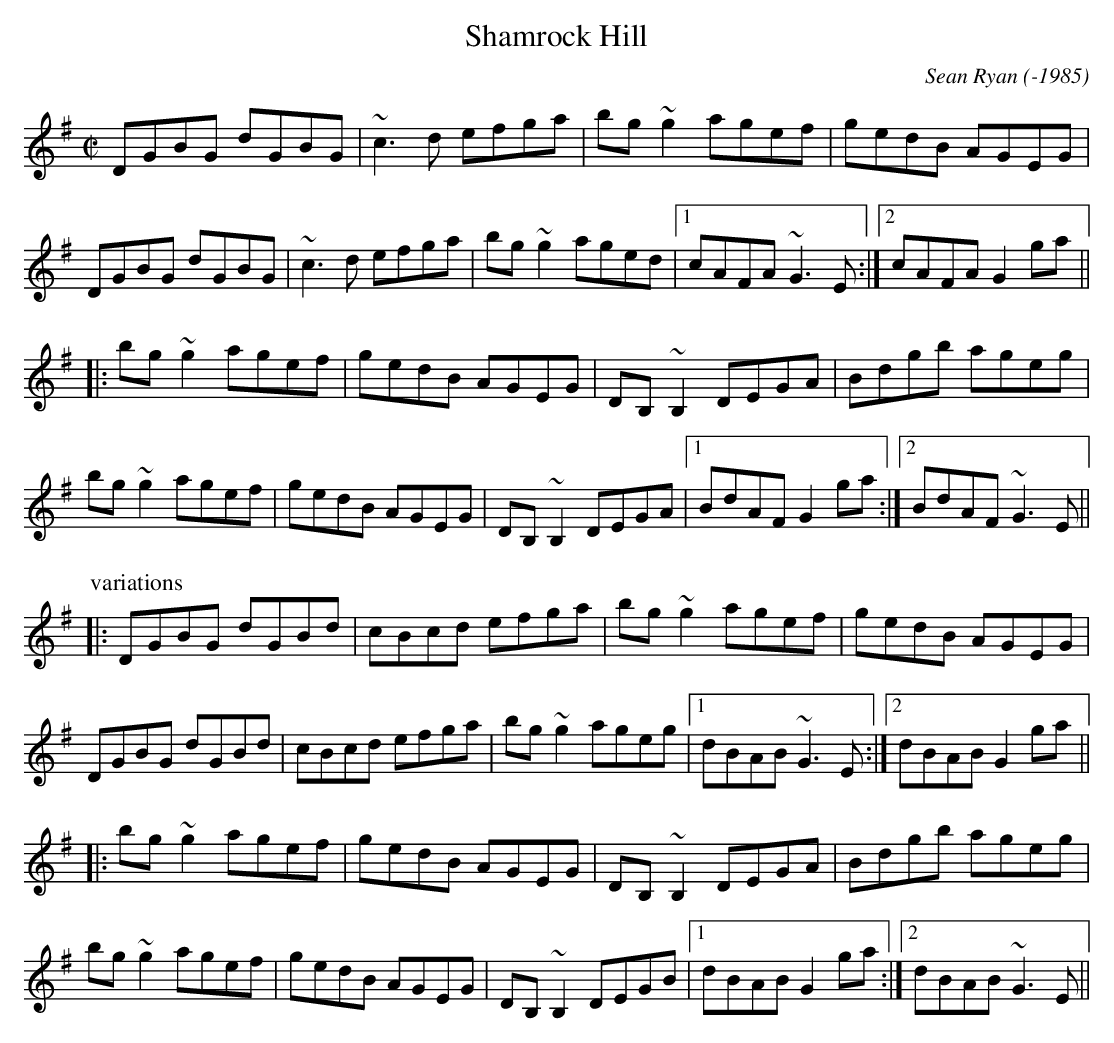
X:1
T:Shamrock Hill
C:Sean Ryan (-1985)
M:C|
K:G
DGBG dGBG | ~c3d efga | bg~g2 agef | gedB AGEG |
DGBG dGBG | ~c3d efga | bg~g2 aged |1 cAFA ~G3E :|2 cAFA G2ga ||
|: bg~g2 agef | gedB AGEG | DB,~B,2 DEGA | Bdgb ageg |
bg~g2 agef | gedB AGEG | DB,~B,2 DEGA |1 BdAF G2ga :|2 BdAF ~G3E ||
P:variations
|: DGBG dGBd | cBcd efga | bg~g2 agef | gedB AGEG |
DGBG dGBd | cBcd efga | bg~g2 ageg |1 dBAB ~G3E :|2 dBAB G2ga ||
|: bg~g2 agef | gedB AGEG | DB,~B,2 DEGA | Bdgb ageg |
bg~g2 agef | gedB AGEG | DB,~B,2 DEGB |1 dBAB G2ga :|2 dBAB ~G3E ||
